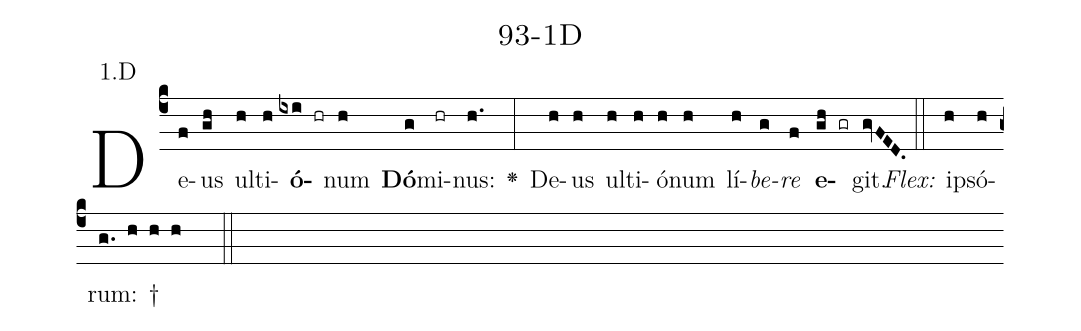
name: 93-1D;
annotation: 1.D;
%%
(c4)De(f)us(gh) ul(h)ti(h)<b>ó</b>(ixi hr)num(h) <b>Dó</b>(g)mi(hr)nus:(h.) <v>\greheightstar</v>(:) De(h)us(h) ul(h)ti(h)ó(h)num(h) lí(h)<i>be</i>(g)<i>re</i>(f) <b>e</b>(gh gr)git.(gvFED.) (::)
<i>Flex:</i>()  ip(h)só(h)rum: †(g. h h h  ::)

%E(h) u(h) o(g) u(f) a(gh) e.(gvFED.) (::)
